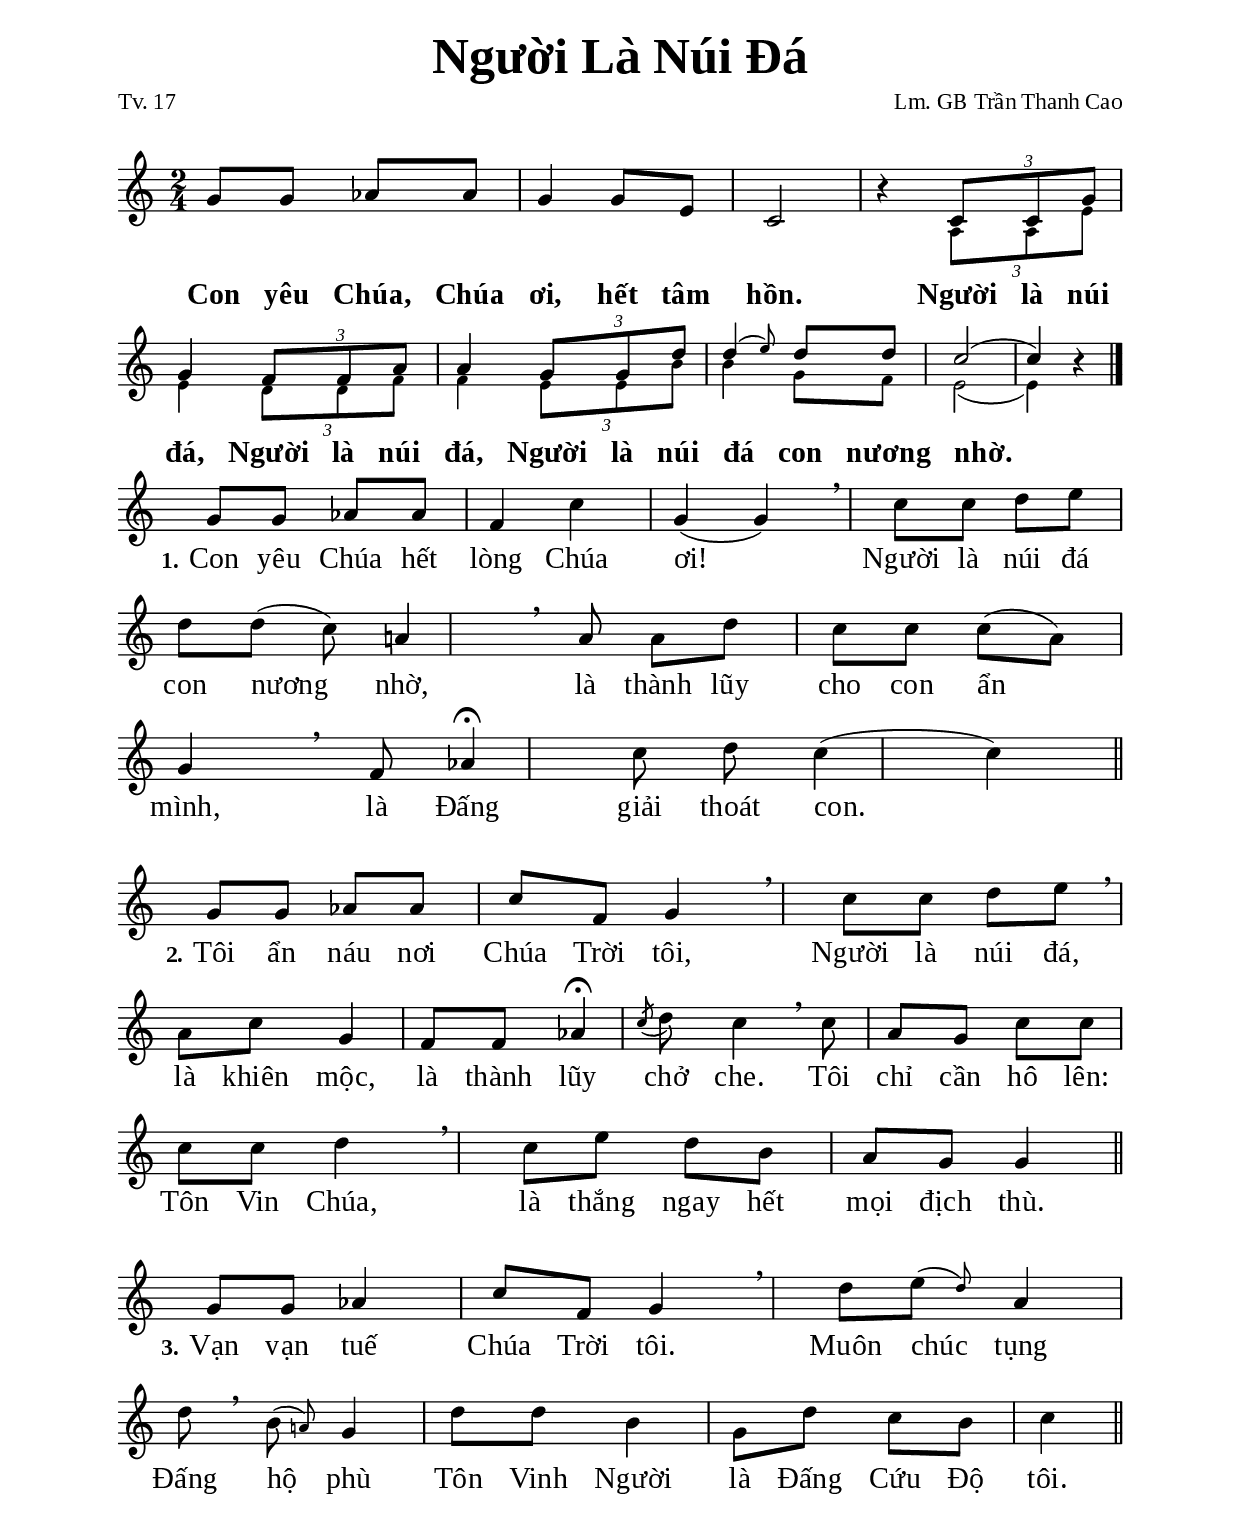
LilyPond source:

% Cài đặt chung
\version "2.22.1"
\include "english.ly"

\header {
  title = \markup { \fontsize #3 "Người Là Núi Đá" }
  poet = "Tv. 17"
  composer = "Lm. GB Trần Thanh Cao"
  arranger = " "
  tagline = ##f
}

\paper {
  #(set-paper-size "a4")
  top-margin = 10\mm
  bottom-margin = 10\mm
  left-margin = 20\mm
  right-margin = 20\mm
  indent = #0
  #(define fonts
    (make-pango-font-tree
      "Liberation Serif"
      "Liberation Serif"
      "Liberation Serif"
      (/ 20 20)))
  page-count = #1
}

% Nhạc điệp khúc
nhacDiepKhucSop = \relative c'' {
  g8  g af af |
  g4 g8 e |
  c2 |
  r4 \tuplet 3/2 { c8 c g' } |
  g4 \tuplet 3/2 { f8 f a } |
  a4 \tuplet 3/2 { g8 g d' } |
  \afterGrace d4 (e8) d d |
  c2 ( |
  c4) r \bar "|."
}

nhacDiepKhucBass = \relative c' {
  \skip 2
  \skip 2
  \skip 2
  r4 \tuplet 3/2 { a8 a e' } |
  e4 \tuplet 3/2 { d8 d f } |
  f4 \tuplet 3/2 { e8 e b' } |
  b4 g8 f |
  e2 ( |
  e4) r
}

% Nhạc phiên khúc
nhacPhienKhucMot = \relative c'' {
  g8 g af af f4 c' g (g) \breathe
  c8 c d e d d (c) a!4 \breathe
  a8 a d c c c (a) g4 \breathe
  f8 af4 \fermata
  c8 d c4 (c) \bar "||"
}

nhacPhienKhucHai = \relative c'' {
  g8 g af af c f, g4 \breathe
  c8 c d e \breathe
  a, c g4 f8 f af4 \fermata
  \acciaccatura c8 d c4 \breathe
  c8 a g c c c c d4 \breathe
  c8 e d b a g g4 \bar "||"
}

nhacPhienKhucBa = \relative c'' {
  g8 g af4 c8 f, g4 \breathe
  d'8 \afterGrace e (d) a4 d8 \breathe
  \afterGrace b (a!) g4
  d'8 d b4 g8 d' c b c4 \bar "||"
}

% Lời điệp khúc
loiDiepKhuc = \lyricmode {
  Con yêu Chúa, Chúa ơi, hết tâm hồn.
  Người là núi đá, Người là núi đá,
  Người là núi đá con nương nhờ.
}

% Lời phiên khúc
loiPhienKhucMot = \lyricmode {
  \set stanza = #"1."
  Con yêu Chúa hết lòng Chúa ơi!
  Người là núi đá con nương nhờ,
  là thành lũy cho con ẩn mình,
  là Đấng giải thoát con.
}

loiPhienKhucHai = \lyricmode {
  \set stanza = #"2."
  Tôi ẩn náu nơi Chúa Trời tôi,
  Người là núi đá,
  là khiên mộc, là thành lũy chở che.
  Tôi chỉ cần hô lên: Tôn Vin Chúa,
  là thắng ngay hết mọi địch thù.
}

loiPhienKhucBa = \lyricmode {
  \set stanza = #"3."
  Vạn vạn tuế Chúa Trời tôi.
  Muôn chúc tụng Đấng hộ phù
  Tôn Vinh Người là Đấng Cứu Độ tôi.
}


% Dàn trang
\score {
  \new ChoirStaff <<
    \new Staff = diepKhuc \with {
        \consists "Merge_rests_engraver"
        %\magnifyStaff #(magstep +1)
      }
      <<
      \new Voice = beSop {
        \voiceOne \key c \major \time 2/4 \nhacDiepKhucSop
      }
      \new Voice = beBas {
        \override NoteHead.font-size = #-2
        \voiceTwo \key c \major \time 2/4 \nhacDiepKhucBass
      }
    >>
    \new Lyrics \lyricsto beSop \loiDiepKhuc
  >>
  \layout {
    \override Lyrics.LyricText.font-series = #'bold
    \override Lyrics.LyricText.font-size = #+2.5
    \override Lyrics.LyricSpace.minimum-distance = #2.2
    \override Score.BarNumber.break-visibility = ##(#f #f #f)
    \override Score.SpacingSpanner.uniform-stretching = ##t
  }
}

\score {
  \new ChoirStaff <<
    \new Staff = phienKhuc \with {
        %\magnifyStaff #(magstep +1)
      }
      <<
      \new Voice = beSop {
        \key c \major \time 2/4 \nhacPhienKhucMot
      }
    >>
    \new Lyrics \lyricsto beSop \loiPhienKhucMot
  >>
  \layout {
    \override Staff.TimeSignature.transparent = ##t
    \override Lyrics.LyricText.font-size = #+2.5
    \override Lyrics.LyricSpace.minimum-distance = #1.7
    \override Score.BarNumber.break-visibility = ##(#f #f #f)
    \override Score.SpacingSpanner.uniform-stretching = ##t
    \set Score.barAlways = ##t
    \set Score.defaultBarType = ""
  } 
}

\score {
  \new ChoirStaff <<
    \new Staff = phienKhuc \with {
        %\magnifyStaff #(magstep +1)
      }
      <<
      \new Voice = beSop {
        \key c \major \time 2/4 \nhacPhienKhucHai
      }
    >>
    \new Lyrics \lyricsto beSop \loiPhienKhucHai
  >>
  \layout {
    \override Staff.TimeSignature.transparent = ##t
    \override Lyrics.LyricText.font-size = #+2.5
    \override Lyrics.LyricSpace.minimum-distance = #2.5
    \override Score.BarNumber.break-visibility = ##(#f #f #f)
    \override Score.SpacingSpanner.uniform-stretching = ##t
    \set Score.barAlways = ##t
    \set Score.defaultBarType = ""
  } 
}

\score {
  \new ChoirStaff <<
    \new Staff = phienKhuc \with {
        %\magnifyStaff #(magstep +1)
      }
      <<
      \new Voice = beSop {
        \key c \major \time 2/4 \nhacPhienKhucBa
      }
    >>
    \new Lyrics \lyricsto beSop \loiPhienKhucBa
  >>
  \layout {
    \override Staff.TimeSignature.transparent = ##t
    \override Lyrics.LyricText.font-size = #+2.5
    \override Lyrics.LyricSpace.minimum-distance = #2.5
    \override Score.BarNumber.break-visibility = ##(#f #f #f)
    \override Score.SpacingSpanner.uniform-stretching = ##t
    \set Score.barAlways = ##t
    \set Score.defaultBarType = ""
  } 
}
